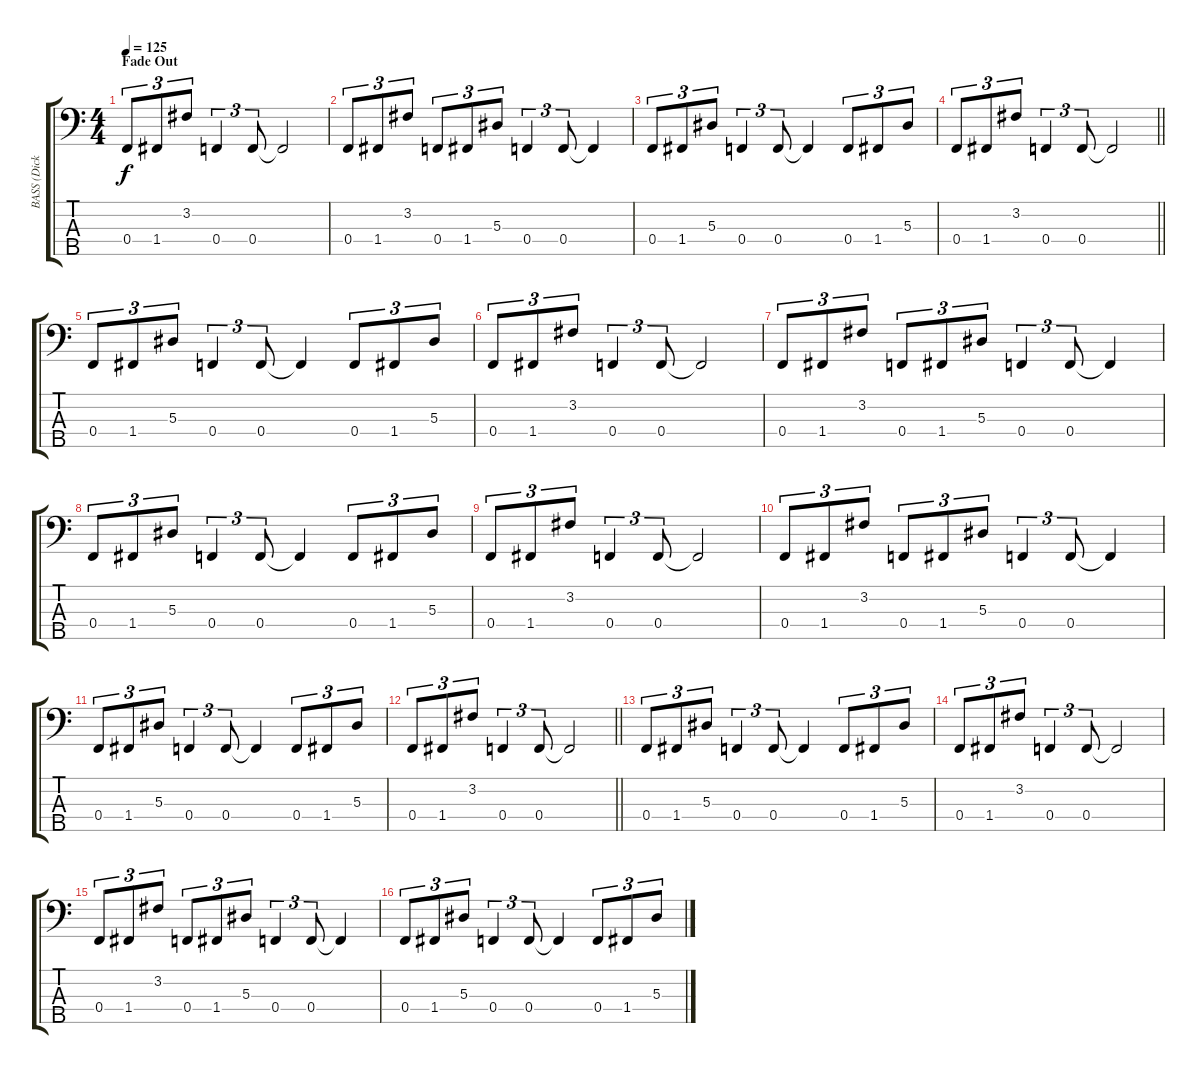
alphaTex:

\track ("BASS (Dick Lovgren)" "BASS (Dick") {instrument slapbass1}
\staff {score tabs}
\tuning (Ab2 Eb2 Bb1 F1 C1) {hide}
\ts (4 4)
\section ("" "Fade Out")
\tempo 125
\clef f4
\ks c
0.4.8{tu (3 2) dy f volume 11} 1.4.8{tu (3 2)} 3.2.8{tu (3 2)} 0.4.4{tu (3 2)} 0.4.8{tu (3 2)} 0.4{t}.2 |
0.4.8{tu (3 2)} 1.4.8{tu (3 2)} 3.2.8{tu (3 2)} 0.4.8{tu (3 2)} 1.4.8{tu (3 2)} 5.3.8{tu (3 2)} 0.4.4{tu (3 2)} 0.4.8{tu (3 2)} 0.4{t}.4 |
0.4.8{tu (3 2)} 1.4.8{tu (3 2)} 5.3.8{tu (3 2)} 0.4.4{tu (3 2)} 0.4.8{tu (3 2)} 0.4{t}.4 0.4.8{tu (3 2)} 1.4.8{tu (3 2)} 5.3.8{tu (3 2)} |
\barLineRight lightlight
0.4.8{tu (3 2)} 1.4.8{tu (3 2)} 3.2.8{tu (3 2)} 0.4.4{tu (3 2)} 0.4.8{tu (3 2)} 0.4{t}.2 |
0.4.8{tu (3 2) volume 10} 1.4.8{tu (3 2)} 5.3.8{tu (3 2)} 0.4.4{tu (3 2)} 0.4.8{tu (3 2)} 0.4{t}.4 0.4.8{tu (3 2)} 1.4.8{tu (3 2)} 5.3.8{tu (3 2)} |
0.4.8{tu (3 2)} 1.4.8{tu (3 2)} 3.2.8{tu (3 2)} 0.4.4{tu (3 2)} 0.4.8{tu (3 2)} 0.4{t}.2 |
0.4.8{tu (3 2)} 1.4.8{tu (3 2)} 3.2.8{tu (3 2)} 0.4.8{tu (3 2)} 1.4.8{tu (3 2)} 5.3.8{tu (3 2)} 0.4.4{tu (3 2)} 0.4.8{tu (3 2)} 0.4{t}.4 |
0.4.8{tu (3 2)} 1.4.8{tu (3 2)} 5.3.8{tu (3 2)} 0.4.4{tu (3 2)} 0.4.8{tu (3 2)} 0.4{t}.4 0.4.8{tu (3 2)} 1.4.8{tu (3 2)} 5.3.8{tu (3 2)} |
0.4.8{tu (3 2) volume 8} 1.4.8{tu (3 2)} 3.2.8{tu (3 2)} 0.4.4{tu (3 2)} 0.4.8{tu (3 2)} 0.4{t}.2 |
0.4.8{tu (3 2)} 1.4.8{tu (3 2)} 3.2.8{tu (3 2)} 0.4.8{tu (3 2)} 1.4.8{tu (3 2)} 5.3.8{tu (3 2)} 0.4.4{tu (3 2)} 0.4.8{tu (3 2)} 0.4{t}.4 |
0.4.8{tu (3 2)} 1.4.8{tu (3 2)} 5.3.8{tu (3 2)} 0.4.4{tu (3 2)} 0.4.8{tu (3 2)} 0.4{t}.4 0.4.8{tu (3 2)} 1.4.8{tu (3 2)} 5.3.8{tu (3 2)} |
\barLineRight lightlight
0.4.8{tu (3 2)} 1.4.8{tu (3 2)} 3.2.8{tu (3 2)} 0.4.4{tu (3 2)} 0.4.8{tu (3 2)} 0.4{t}.2 |
0.4.8{tu (3 2) volume 7} 1.4.8{tu (3 2)} 5.3.8{tu (3 2)} 0.4.4{tu (3 2)} 0.4.8{tu (3 2)} 0.4{t}.4 0.4.8{tu (3 2)} 1.4.8{tu (3 2)} 5.3.8{tu (3 2)} |
0.4.8{tu (3 2)} 1.4.8{tu (3 2)} 3.2.8{tu (3 2)} 0.4.4{tu (3 2)} 0.4.8{tu (3 2)} 0.4{t}.2 |
0.4.8{tu (3 2)} 1.4.8{tu (3 2)} 3.2.8{tu (3 2)} 0.4.8{tu (3 2)} 1.4.8{tu (3 2)} 5.3.8{tu (3 2)} 0.4.4{tu (3 2)} 0.4.8{tu (3 2)} 0.4{t}.4 |
0.4.8{tu (3 2)} 1.4.8{tu (3 2)} 5.3.8{tu (3 2)} 0.4.4{tu (3 2)} 0.4.8{tu (3 2)} 0.4{t}.4 0.4.8{tu (3 2)} 1.4.8{tu (3 2)} 5.3.8{tu (3 2)}
